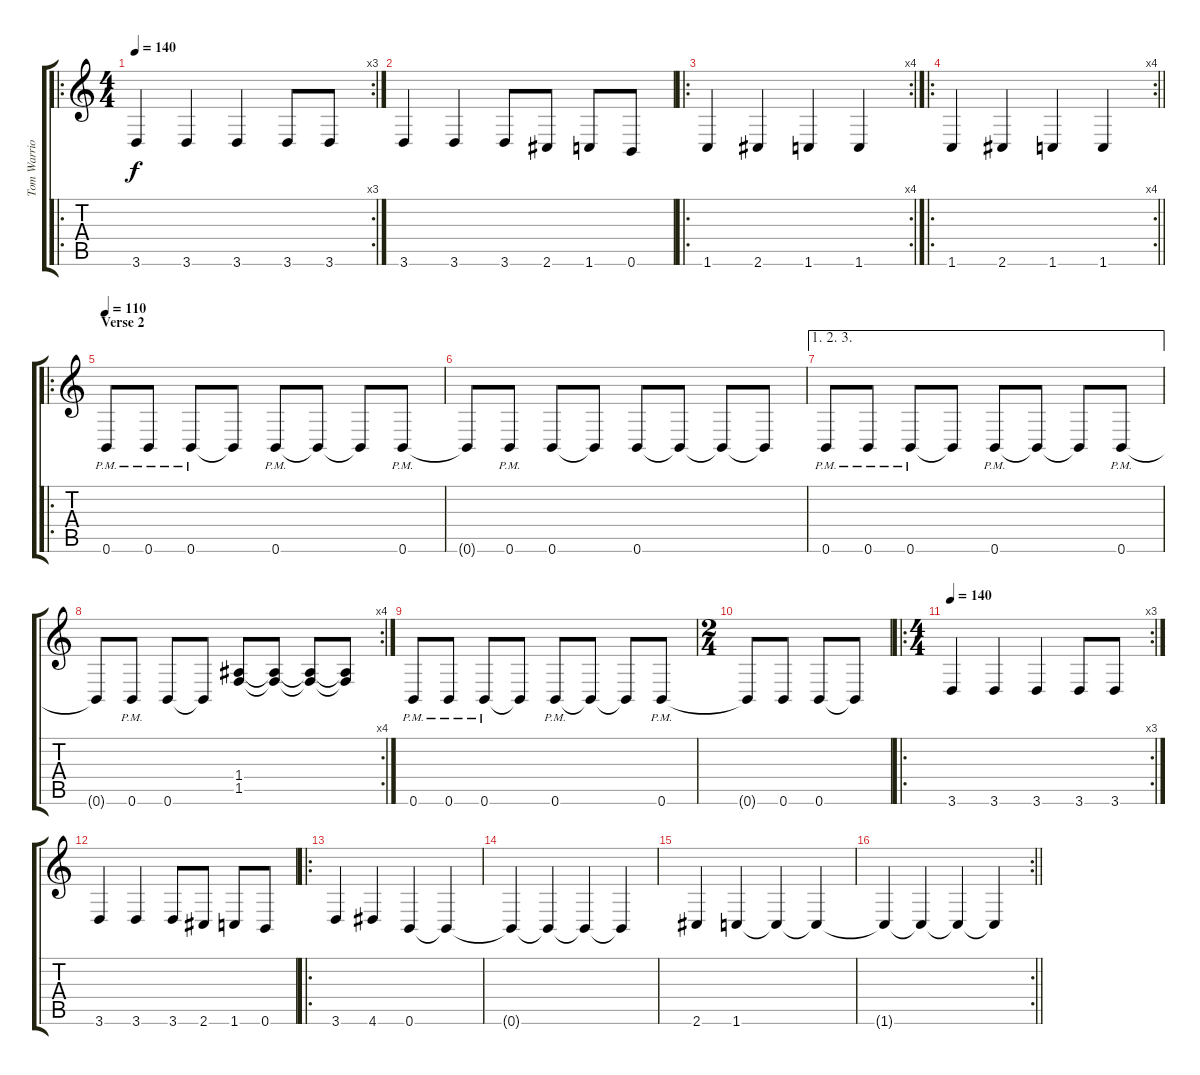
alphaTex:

\track ("Tom Warrior" "Tom Warrio") {instrument distortionguitar}
\staff {score tabs}
\tuning (B3 Gb3 D3 A2 E2 B1) {hide}
\ro
\rc 3
\ts (4 4)
\tempo 140
\clef g2
\ks c
3.6.4{dy f} 3.6.4 3.6.4 3.6.8 3.6.8 |
3.6.4 3.6.4 3.6.8 2.6.8 1.6.8 0.6.8 |
\ro
\rc 4
1.6.4 2.6.4 1.6.4 1.6.4 |
\ro
\rc 4
\barLineRight lightlight
1.6.4 2.6.4 1.6.4 1.6.4 |
\ro
\section ("" "Verse 2")
\tempo 110
0.6{pm}.8 0.6{pm}.8 0.6{pm}.8 0.6{t}.8 0.6{pm}.8 0.6{t}.8 0.6{t}.8 0.6{pm}.8 |
0.6{t}.8 0.6{pm}.8 0.6.8 0.6{t}.8 0.6.8 0.6{t}.8 0.6{t}.8 0.6{t}.8 |
\ae (1 2 3)
0.6{pm}.8 0.6{pm}.8 0.6{pm}.8 0.6{t}.8 0.6{pm}.8 0.6{t}.8 0.6{t}.8 0.6{pm}.8 |
\rc 4
0.6{t}.8 0.6{pm}.8 0.6.8 0.6{t}.8 (1.4 1.5).8 (1.4{t} 1.5{t}).8 (1.4{t} 1.5{t}).8 (1.4{t} 1.5{t}).8 |
0.6{pm}.8 0.6{pm}.8 0.6{pm}.8 0.6{t}.8 0.6{pm}.8 0.6{t}.8 0.6{t}.8 0.6{pm}.8 |
\ts (2 4)
0.6{t}.8 0.6.8 0.6.8 0.6{t}.8 |
\ro
\rc 3
\ts (4 4)
\tempo 140
3.6.4 3.6.4 3.6.4 3.6.8 3.6.8 |
3.6.4 3.6.4 3.6.8 2.6.8 1.6.8 0.6.8 |
\ro
3.6.4 4.6.4 0.6.4 0.6{t}.4 |
0.6{t}.4 0.6{t}.4 0.6{t}.4 0.6{t}.4 |
2.6.4 1.6.4 1.6{t}.4 1.6{t}.4 |
\rc 2
\barLineRight lightlight
1.6{t}.4 1.6{t}.4 1.6{t}.4 1.6{t}.4
